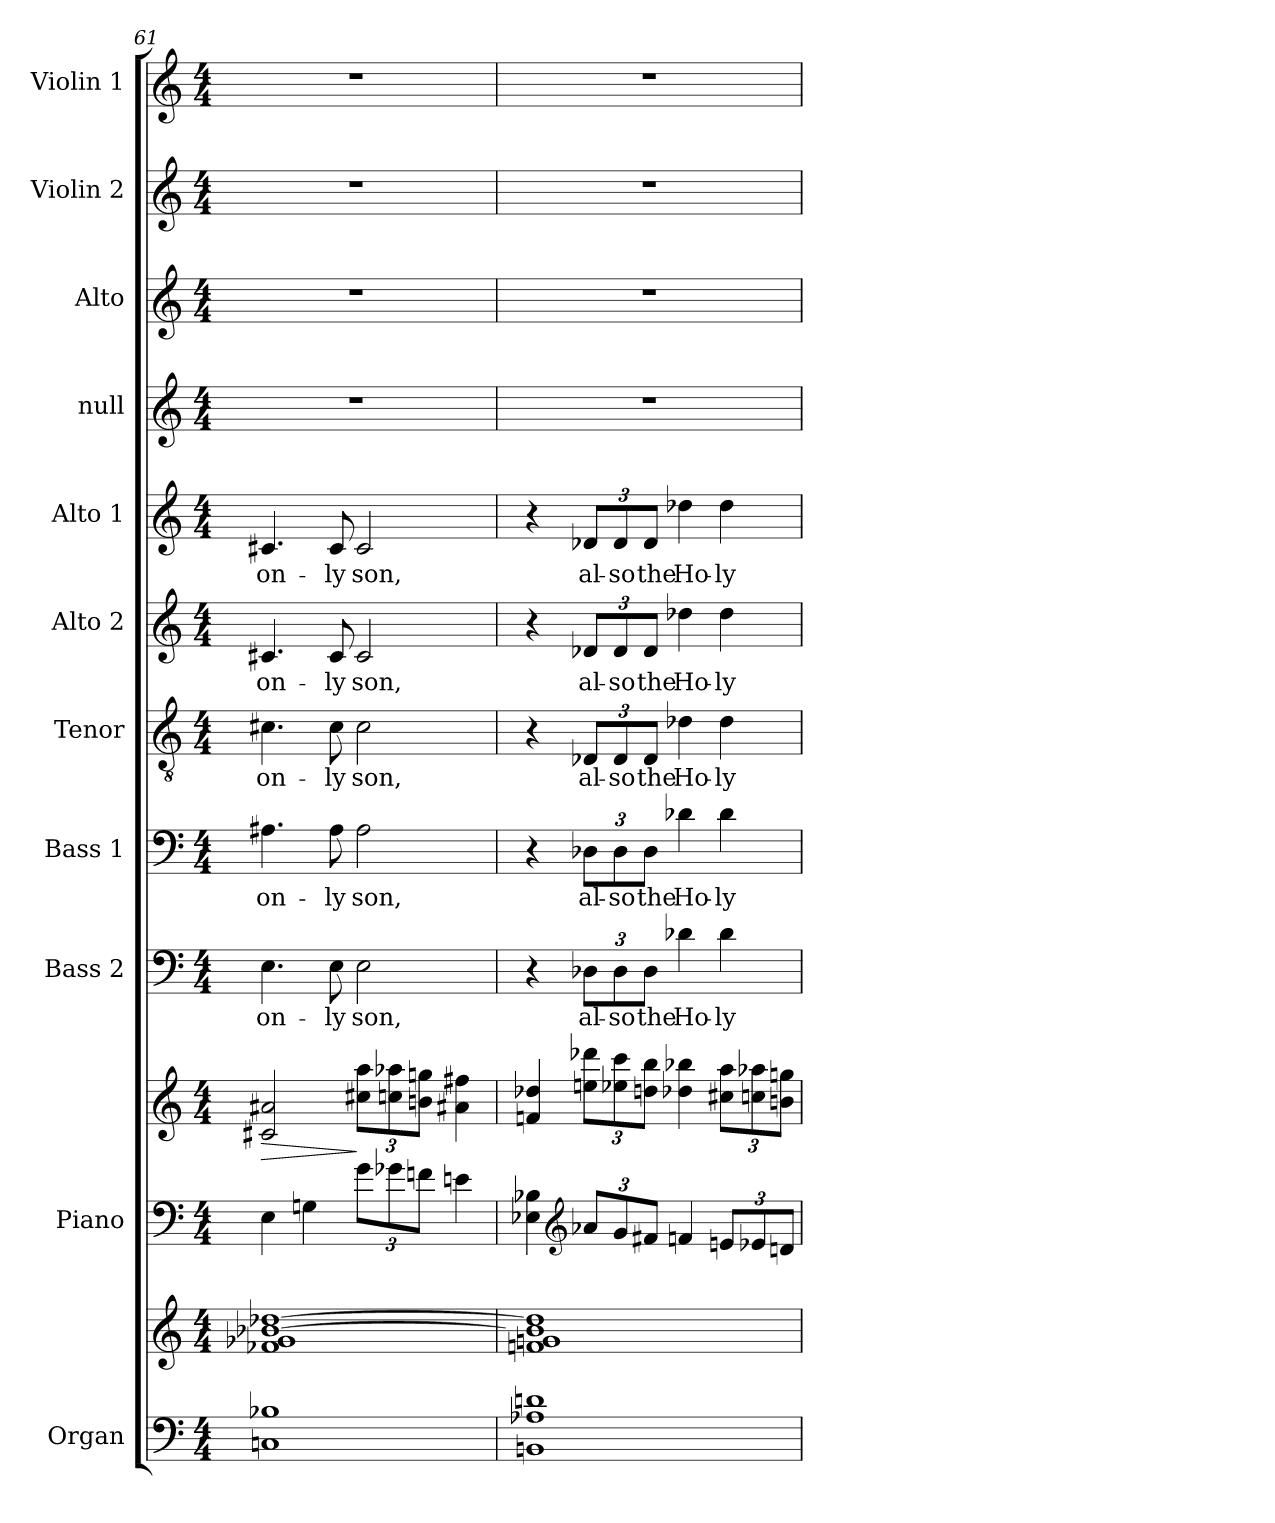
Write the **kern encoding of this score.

**kern	**kern	**kern	**kern	**dynam	**kern	**text	**kern	**text	**kern	**text	**kern	**text	**kern	**text	**kern	**kern	**kern	**kern
*part11	*part11	*part10	*part10	*part10	*part9	*part9	*part8	*part8	*part7	*part7	*part6	*part6	*part5	*part5	*part4	*part3	*part2	*part1
*staff13	*staff12	*staff11	*staff10	*staff10/11	*staff9	*staff9	*staff8	*staff8	*staff7	*staff7	*staff6	*staff6	*staff5	*staff5	*staff4	*staff3	*staff2	*staff1
*I"Organ	*	*I"Piano	*	*	*I"Bass 2	*	*I"Bass 1	*	*I"Tenor	*	*I"Alto 2	*	*I"Alto 1	*	*I"null	*I"Alto	*I"Violin 2	*I"Violin 1
*I'Org.	*	*	*	*	*I'B. 2	*	*I'B. 1	*	*I'T.	*	*I'A. 2	*	*I'A. 1	*	*	*	*I'Vln. 2	*I'Vln. 1
*clefF4	*clefG2	*clefF4	*clefG2	*	*clefF4	*	*clefF4	*	*clefGv2	*	*clefG2	*	*clefG2	*	*clefG2	*clefG2	*clefG2	*clefG2
*k[]	*k[]	*k[]	*k[]	*	*k[]	*	*k[]	*	*k[]	*	*k[]	*	*k[]	*	*k[]	*k[]	*k[]	*k[]
*M4/4	*M4/4	*M4/4	*M4/4	*	*M4/4	*	*M4/4	*	*M4/4	*	*M4/4	*	*M4/4	*	*M4/4	*M4/4	*M4/4	*M4/4
=61	=61	=61	=61	=61	=61	=61	=61	=61	=61	=61	=61	=61	=61	=61	=61	=61	=61	=61
*^	*	*	*	*	*	*	*	*	*	*	*	*	*	*	*	*	*	*
!	!	!	!	!	!LO:HP:b	!	!LO:LY:b	!	!LO:LY:b	!	!LO:LY:b	!	!LO:LY:b	!	!LO:LY:b	!	!	!	!
1B-X	1Cn	1f-X 1g-X [1b-X [1dd-X	4E\	2c#X/ 2a#X/	>	4.E\	on-	4.A#X\	on-	4.c#X\	on-	4.c#X/	on-	4.c#X/	on-	1r	1r	1r	1r
.	.	.	4Gn\	.	.	.	.	.	.	.	.	.	.	.	.	.	.	.	.
!	!	!	!	!	!	!	!LO:LY:b	!	!LO:LY:b	!	!LO:LY:b	!	!LO:LY:b	!	!LO:LY:b	!	!	!	!
.	.	.	.	.	.	8E\	-ly	8A#\	-ly	8c#\	-ly	8c#/	-ly	8c#/	-ly	.	.	.	.
*	*	*	*Xbrackettup	*Xbrackettup	*	*	*	*	*	*	*	*	*	*	*	*	*	*	*
!	!	!	!	!	!	!	!LO:LY:b	!	!LO:LY:b	!	!LO:LY:b	!	!LO:LY:b	!	!LO:LY:b	!	!	!	!
.	.	.	12g\L	12cc#X\ 12aa\L	]	2E\	son,	2A#\	son,	2c#\	son,	2c#/	son,	2c#/	son,	.	.	.	.
.	.	.	12g-X\	12ccn\ 12aa-X\	.	.	.	.	.	.	.	.	.	.	.	.	.	.	.
.	.	.	12fn\J	12bn\ 12ggn\J	.	.	.	.	.	.	.	.	.	.	.	.	.	.	.
.	.	.	4en\	4a#X\ 4ff#X\	.	.	.	.	.	.	.	.	.	.	.	.	.	.	.
!!LO:PB:g=z
=62	=62	=62	=62	=62	=62	=62	=62	=62	=62	=62	=62	=62	=62	=62	=62	=62	=62	=62	=62
1A-X 1dn	1BBn	1fn 1gn 1b-] 1dd-]	4E-X\ 4B-X\	4fn/ 4dd-X/	.	4r	.	4r	.	4r	.	4r	.	4r	.	1r	1r	1r	1r
*	*	*	*clefG2	*	*	*	*	*	*	*	*	*	*	*	*	*	*	*	*
*	*	*	*	*	*	*Xbrackettup	*	*	*	*	*	*	*	*	*	*	*	*	*
!	!	!	!	!	!	!	!LO:LY:b	!	!	!	!	!	!	!	!	!	!	!	!
*	*	*	*	*	*	*	*	*Xbrackettup	*	*	*	*	*	*	*	*	*	*	*
!	!	!	!	!	!	!	!	!	!LO:LY:b	!	!	!	!	!	!	!	!	!	!
*	*	*	*	*	*	*	*	*	*	*Xbrackettup	*	*	*	*	*	*	*	*	*
!	!	!	!	!	!	!	!	!	!	!	!LO:LY:b	!	!	!	!	!	!	!	!
*	*	*	*	*	*	*	*	*	*	*	*	*Xbrackettup	*	*	*	*	*	*	*
!	!	!	!	!	!	!	!	!	!	!	!	!	!LO:LY:b	!	!	!	!	!	!
*	*	*	*	*	*	*	*	*	*	*	*	*	*	*Xbrackettup	*	*	*	*	*
!	!	!	!	!	!	!	!	!	!	!	!	!	!	!	!LO:LY:b	!	!	!	!
.	.	.	12a-X/L	12een\ 12ddd-X\L	.	12D-X\L	al-	12D-X\L	al-	12D-X/L	al-	12d-X/L	al-	12d-X/L	al-	.	.	.	.
!	!	!	!	!	!	!	!LO:LY:b	!	!LO:LY:b	!	!LO:LY:b	!	!LO:LY:b	!	!LO:LY:b	!	!	!	!
.	.	.	12g/	12ee-X\ 12ccc\	.	12D-\	-so	12D-\	-so	12D-/	-so	12d-/	-so	12d-/	-so	.	.	.	.
!	!	!	!	!	!	!	!LO:LY:b	!	!LO:LY:b	!	!LO:LY:b	!	!LO:LY:b	!	!LO:LY:b	!	!	!	!
.	.	.	12f#X/J	12ddn\ 12bb\J	.	12D-\J	the	12D-\J	the	12D-/J	the	12d-/J	the	12d-/J	the	.	.	.	.
!	!	!	!	!	!	!	!LO:LY:b	!	!LO:LY:b	!	!LO:LY:b	!	!LO:LY:b	!	!LO:LY:b	!	!	!	!
.	.	.	4fn/	4dd-X\ 4bb-X\	.	4d-X\	Ho-	4d-X\	Ho-	4d-X\	Ho-	4dd-X\	Ho-	4dd-X\	Ho-	.	.	.	.
!	!	!	!	!	!	!	!LO:LY:b	!	!LO:LY:b	!	!LO:LY:b	!	!LO:LY:b	!	!LO:LY:b	!	!	!	!
.	.	.	12en/L	12cc#X\ 12aa\L	.	4d-\	-ly	4d-\	-ly	4d-\	-ly	4dd-\	-ly	4dd-\	-ly	.	.	.	.
.	.	.	12e-X/	12ccn\ 12aa-X\	.	.	.	.	.	.	.	.	.	.	.	.	.	.	.
.	.	.	12dn/J	12bn\ 12ggn\J	.	.	.	.	.	.	.	.	.	.	.	.	.	.	.
*v	*v	*	*	*	*	*	*	*	*	*	*	*	*	*	*	*	*	*	*
=	=	=	=	=	=	=	=	=	=	=	=	=	=	=	=	=	=	=
*-	*-	*-	*-	*-	*-	*-	*-	*-	*-	*-	*-	*-	*-	*-	*-	*-	*-	*-
